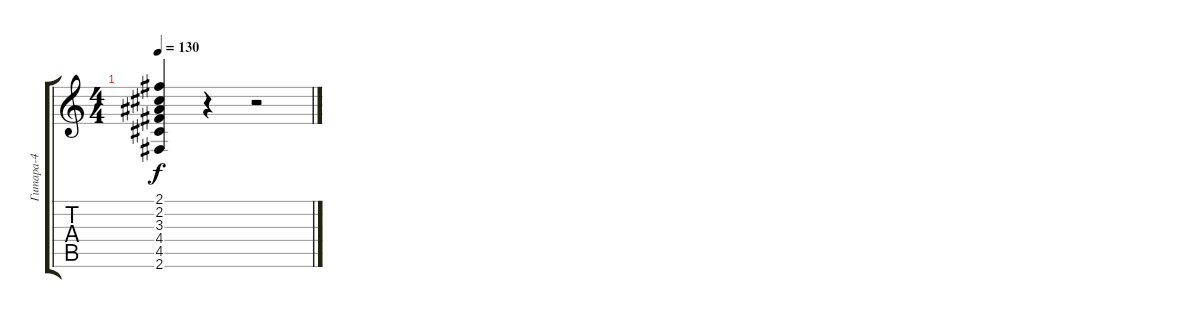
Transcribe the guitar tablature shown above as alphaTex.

\track ("Гитара-4" "Гитара-4") {instrument acousticguitarsteel}
\staff {score tabs}
\tuning (E4 B3 G3 D3 A2 E2) {hide}
\ts (4 4)
\tempo 130
\clef g2
\ks c
(2.1{t} 2.2{t} 3.3{t} 4.4{t} 4.5{t} 2.6{t}).4{dy f} r.4 r.2
